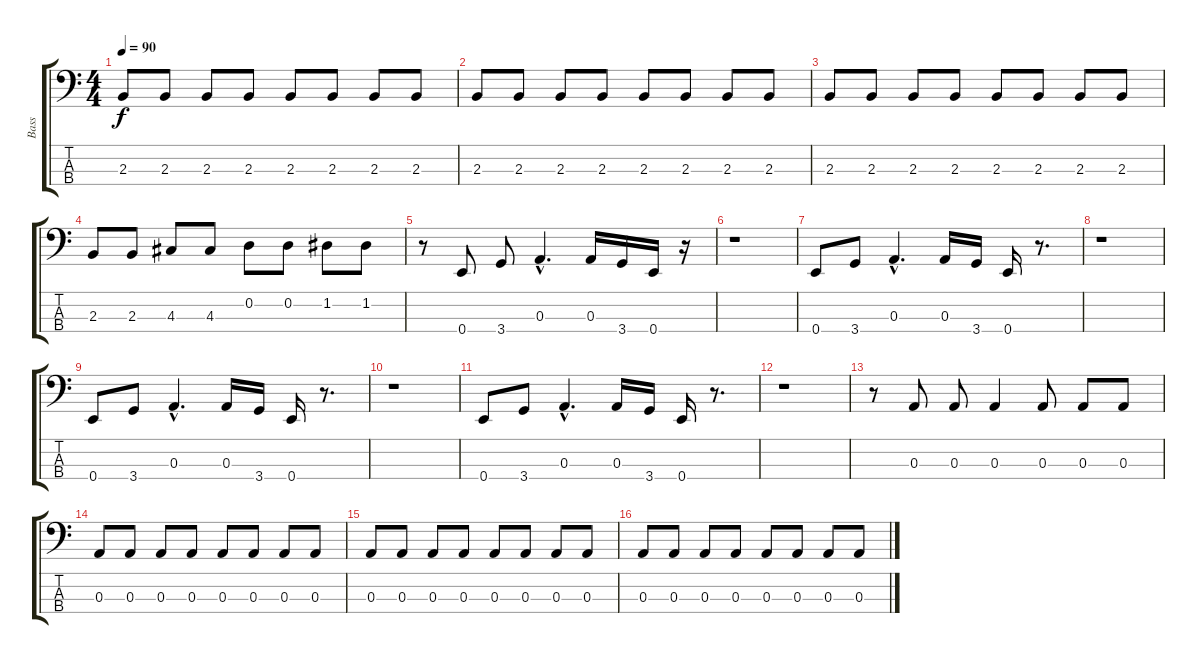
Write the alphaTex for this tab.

\track ("Bass" "Bass") {instrument electricbassfinger}
\staff {score tabs}
\tuning (G2 D2 A1 E1) {hide}
\ts (4 4)
\tempo 90
\clef f4
\ks c
2.3.8{dy f} 2.3.8 2.3.8 2.3.8 2.3.8 2.3.8 2.3.8 2.3.8 |
2.3.8 2.3.8 2.3.8 2.3.8 2.3.8 2.3.8 2.3.8 2.3.8 |
2.3.8 2.3.8 2.3.8 2.3.8 2.3.8 2.3.8 2.3.8 2.3.8 |
2.3.8 2.3.8 4.3.8 4.3.8 0.2.8 0.2.8 1.2.8 1.2.8 |
r.8 0.4.8 3.4.8 0.3{hac}.4{d} 0.3.16 3.4.16 0.4.16 r.16 |
r.1 |
0.4.8 3.4.8 0.3{hac}.4{d} 0.3.16 3.4.16 0.4.16 r.8{d} |
r.1 |
0.4.8 3.4.8 0.3{hac}.4{d} 0.3.16 3.4.16 0.4.16 r.8{d} |
r.1 |
0.4.8 3.4.8 0.3{hac}.4{d} 0.3.16 3.4.16 0.4.16 r.8{d} |
r.1 |
r.8 0.3.8 0.3.8 0.3.4 0.3.8 0.3.8 0.3.8 |
0.3.8 0.3.8 0.3.8 0.3.8 0.3.8 0.3.8 0.3.8 0.3.8 |
0.3.8 0.3.8 0.3.8 0.3.8 0.3.8 0.3.8 0.3.8 0.3.8 |
0.3.8 0.3.8 0.3.8 0.3.8 0.3.8 0.3.8 0.3.8 0.3.8
